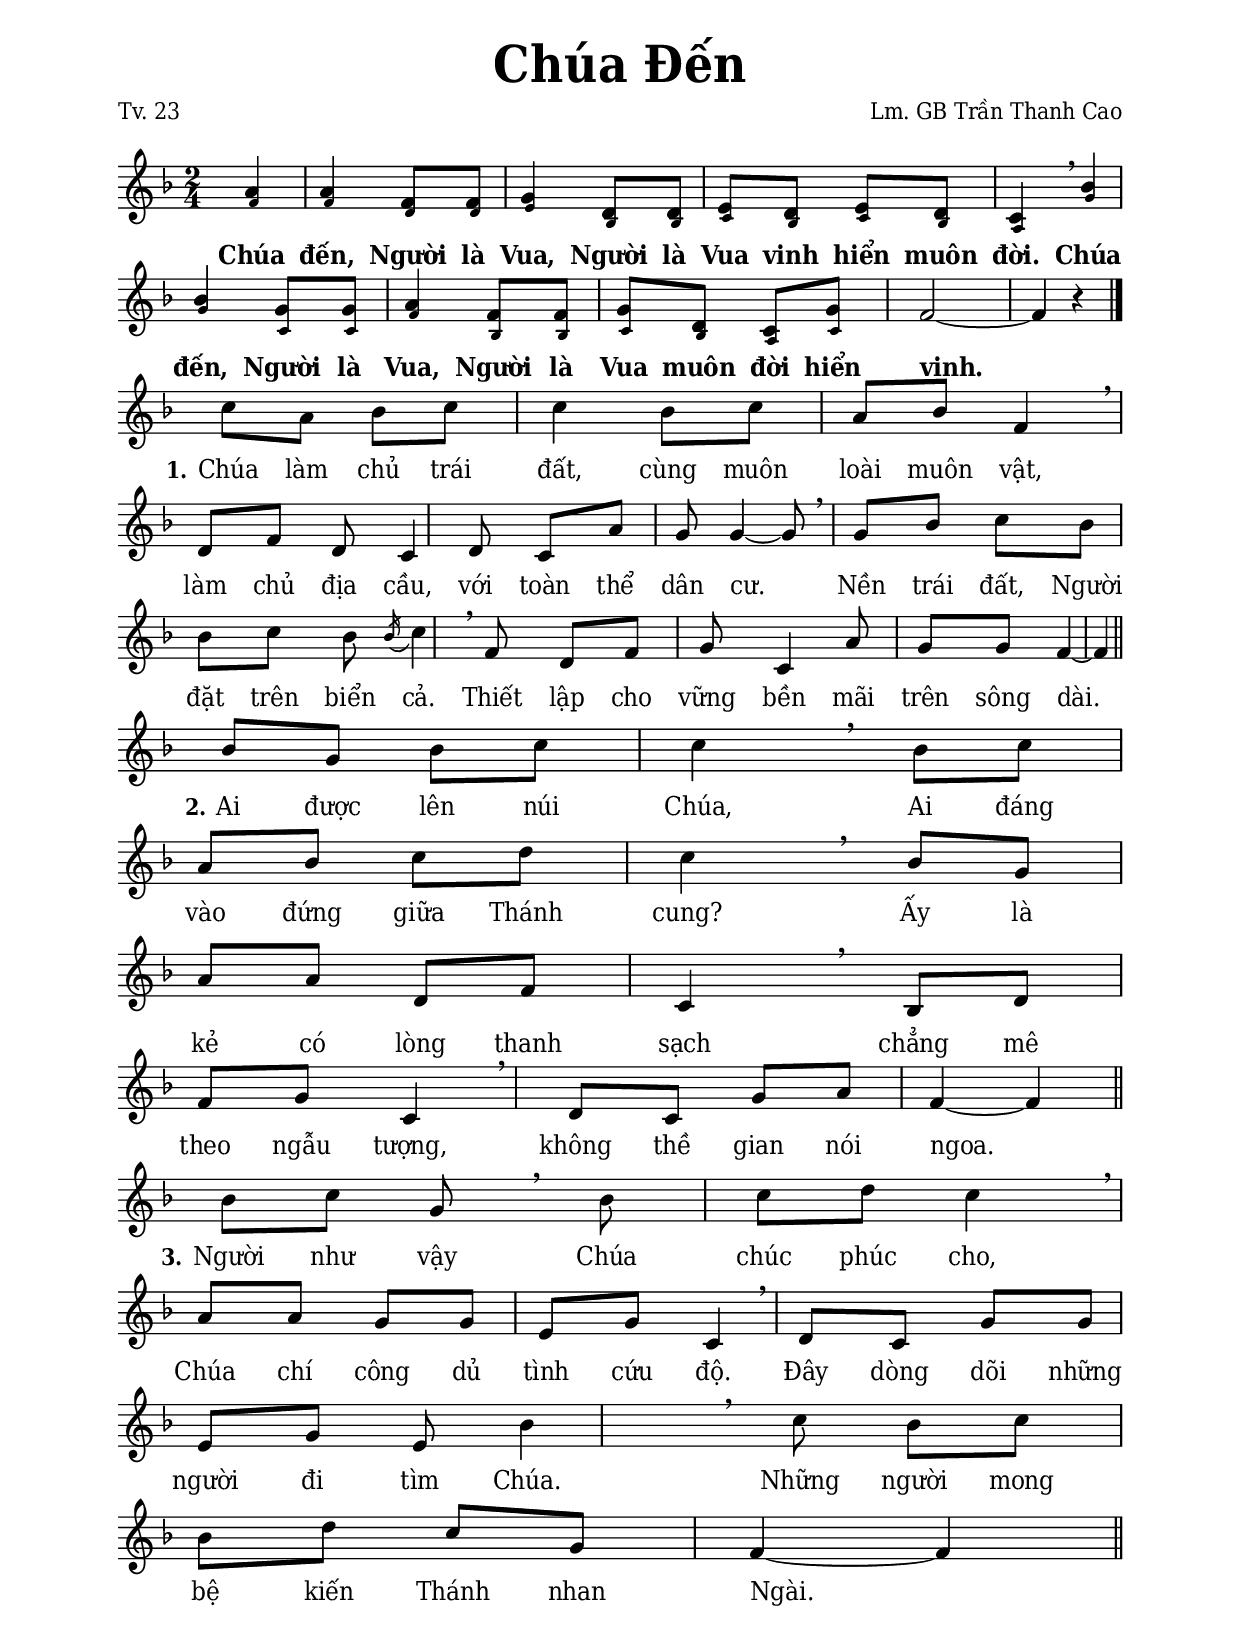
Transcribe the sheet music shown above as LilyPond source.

% Cài đặt chung
\version "2.22.1"
\include "english.ly"

\header {
  title = \markup { \fontsize #3 "Chúa Đến" }
  poet = "Tv. 23"
  composer = "Lm. GB Trần Thanh Cao"
  arranger = " "
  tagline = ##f
}

% Nhạc điệp khúc
nhacDiepKhucSop = \relative c'' {
  <>^\markup { \halign #40 " " }
  \partial 4 a4 |
  a4 f8 f |
  g4 d8 d |
  e d e d |
  c4 \breathe bf' |
  bf g8 g |
  a4 f8 f |
  g d c g' |
  f2 ~ |
  f4 r \bar "|."
}

nhacDiepKhucBas = \relative c' {
  \partial 4 f4 |
  f d8 d |
  e4 bf8 bf |
  c bf c bf |
  a4 g' |
  g c,8 c |
  f4 bf,8 bf |
  c bf a c |
  f2 ~ |
  f4 r
}

% Nhạc phiên khúc
nhacPhienKhucMot = \relative c'' {
  c8 a bf c c4 bf8 c a bf f4 \breathe
  d8 f d c4 d8 c a' g g4 ~ g8 \breathe
  g8 bf c bf bf c bf \acciaccatura bf16 c4 \breathe
  f,8 d f g c,4 a'8 g g f4 ~ f \bar "||"
}

nhacPhienKhucHai = \relative c'' {
  bf8 g bf c c4 \breathe
  bf8 c a bf c d c4 \breathe
  bf8 g a a d, f c4 \breathe
  bf8 d f g c,4 \breathe
  d8 c g' a f4 ~ f \bar "||"
}

nhacPhienKhucBa = \relative c'' {
  bf8 c g \breathe
  bf c d c4 \breathe
  a8 a g g e g c,4 \breathe
  d8 c g' g e g e bf'4 \breathe
  c8 bf c bf d c g f4 ~ f \bar "||"
}

% Lời điệp khúc
loiDiepKhuc = \lyricmode {
  Chúa đến, Người là Vua,
  Người là Vua vinh hiển muôn đời.
  Chúa đến, Người là Vua,
  Người là Vua muôn đời hiển vinh.
}

% Lời phiên khúc
loiPhienKhucMot = \lyricmode {
  \set stanza = #"1."
  Chúa làm chủ trái đất, cùng muôn loài muôn vật,
  làm chủ địa cầu, với toàn thể dân cư.
  Nền trái đất, Người đặt trên biển cả.
  Thiết lập cho vững bền mãi trên sông dài.
}

loiPhienKhucHai = \lyricmode {
  \set stanza = #"2."
  Ai được lên núi Chúa,
  Ai đáng vào đứng giữa Thánh cung?
  Ấy là kẻ có lòng thanh sạch chẳng mê theo ngẫu tượng,
  không thề gian nói ngoa.
}

loiPhienKhucBa = \lyricmode {
  \set stanza = #"3."
  Người như vậy Chúa chúc phúc cho,
  Chúa chí công dủ tình cứu độ.
  Đây dòng dõi những người đi tìm Chúa.
  Những người mong bệ kiến Thánh nhan Ngài.
}

% Dàn trang
\paper {
  #(set-paper-size "a4")
  top-margin = 20\mm
  bottom-margin = 10\mm
  left-margin = 20\mm
  right-margin = 20\mm
  indent = #0
  #(define fonts
    (make-pango-font-tree
      "Deja Vu Serif Condensed"
      "Deja Vu Serif Condensed"
      "Deja Vu Serif Condensed"
      (/ 20 20)))
  page-count = #1
  system-system-spacing = #'((basic-distance . 12)
                             (minimum-distance . 12)
                             (padding . 1))
  score-system-spacing = #'((basic-distance . 12)
                             (minimum-distance . 12)
                             (padding . 1))
}

% Thiết lập tông và nhịp
TongNhip = { \key f \major \time 2/4 }

% Đổi kích thước nốt cho bè phụ
notBePhu =
#(define-music-function (font-size music) (number? ly:music?)
   (for-some-music
     (lambda (m)
       (if (music-is-of-type? m 'rhythmic-event)
           (begin
             (set! (ly:music-property m 'tweaks)
                   (cons `(font-size . ,font-size)
                         (ly:music-property m 'tweaks)))
             #t)
           #f))
     music)
   music)

\score {
  \new ChoirStaff <<
    \new Staff = diepKhuc \with {
        \consists "Merge_rests_engraver"
        %\magnifyStaff #(magstep +1)
        printPartCombineTexts = ##f
      }
      <<
      \new Voice \TongNhip \partCombine 
        \nhacDiepKhucSop
        \notBePhu -3 { \nhacDiepKhucBas }
      \new NullVoice = nhacThamChieu \nhacDiepKhucSop
      \new Lyrics \with {
          \override VerticalAxisGroup.
            nonstaff-relatedstaff-spacing.padding = #1
          \override VerticalAxisGroup.
            nonstaff-unrelatedstaff-spacing.padding = #1
        }
        \lyricsto nhacThamChieu \loiDiepKhuc
      >>
  >>
  \layout {
    \override Lyrics.LyricText.font-series = #'bold
    %\override Lyrics.LyricText.font-size = #+2
    \override Lyrics.LyricSpace.minimum-distance = #1.4
    \override Score.BarNumber.break-visibility = ##(#f #f #f)
    %\override Score.SpacingSpanner.uniform-stretching = ##t
    \override Score.SpacingSpanner packed-spacing = ##t
  }
}

\score {
  \new ChoirStaff <<
    \new Staff = phienKhuc \with {
        %\magnifyStaff #(magstep +1)
      }
      <<
      \new Voice = beSop {
        \key f \major \time 2/4 \nhacPhienKhucMot
      }
    >>
    \new Lyrics \with {
          \override VerticalAxisGroup.
            nonstaff-relatedstaff-spacing.padding = #1
          \override VerticalAxisGroup.
            nonstaff-unrelatedstaff-spacing.padding = #1
        }
        \lyricsto beSop \loiPhienKhucMot
  >>
  \layout {
    \override Staff.TimeSignature.transparent = ##t
    %\override Lyrics.LyricText.font-size = #+2
    \override Lyrics.LyricSpace.minimum-distance = #2.5
    \override Score.BarNumber.break-visibility = ##(#f #f #f)
    \override Score.SpacingSpanner.uniform-stretching = ##t
    \set Score.barAlways = ##t
    \set Score.defaultBarType = ""
  } 
}

\score {
  \new ChoirStaff <<
    \new Staff = phienKhuc \with {
        %\magnifyStaff #(magstep +1)
      }
      <<
      \new Voice = beSop {
        \key f \major \time 2/4 \nhacPhienKhucHai
      }
    >>
    \new Lyrics \with {
          \override VerticalAxisGroup.
            nonstaff-relatedstaff-spacing.padding = #1
          \override VerticalAxisGroup.
            nonstaff-unrelatedstaff-spacing.padding = #1
        }
        \lyricsto beSop \loiPhienKhucHai
  >>
  \layout {
    \override Staff.TimeSignature.transparent = ##t
    %\override Lyrics.LyricText.font-size = #+2
    \override Lyrics.LyricSpace.minimum-distance = #4
    \override Score.BarNumber.break-visibility = ##(#f #f #f)
    \override Score.SpacingSpanner.uniform-stretching = ##t
    \set Score.barAlways = ##t
    \set Score.defaultBarType = ""
  } 
}

\score {
  \new ChoirStaff <<
    \new Staff = phienKhuc \with {
        %\magnifyStaff #(magstep +1)
      }
      <<
      \new Voice = beSop {
        \key f \major \time 2/4 \nhacPhienKhucBa
      }
    >>
    \new Lyrics \with {
          \override VerticalAxisGroup.
            nonstaff-relatedstaff-spacing.padding = #1
          \override VerticalAxisGroup.
            nonstaff-unrelatedstaff-spacing.padding = #1
        }
        \lyricsto beSop \loiPhienKhucBa
  >>
  \layout {
    \override Staff.TimeSignature.transparent = ##t
    %\override Lyrics.LyricText.font-size = #+2
    \override Lyrics.LyricSpace.minimum-distance = #4
    \override Score.BarNumber.break-visibility = ##(#f #f #f)
    \override Score.SpacingSpanner.uniform-stretching = ##t
    \set Score.barAlways = ##t
    \set Score.defaultBarType = ""
  } 
}
